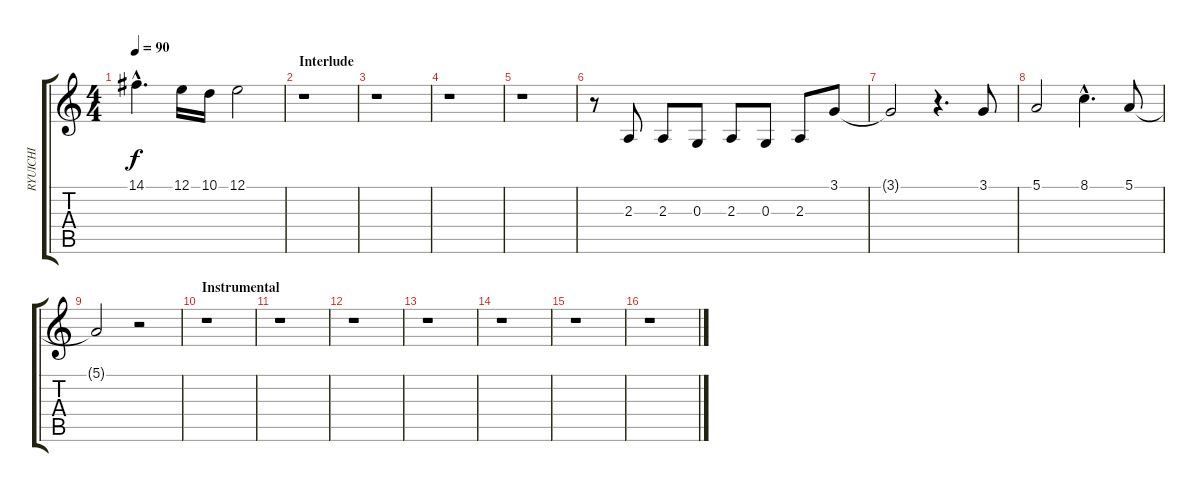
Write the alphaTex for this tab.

\track ("RYUICHI" "RYUICHI") {instrument tenorsax}
\staff {score tabs}
\tuning (E4 B3 G3 D3 A2 E2) {hide}
\ts (4 4)
\tempo 90
\clef g2
\ks c
14.1{hac}.4{d dy f} 12.1.16 10.1.16 12.1.2 |
\section ("" "Interlude")
r.1 |
r.1 |
r.1 |
r.1 |
r.8 2.3.8 2.3.8 0.3.8 2.3.8 0.3.8 2.3.8 3.1.8 |
3.1{t}.2 r.4{d} 3.1.8 |
5.1.2 8.1{hac}.4{d} 5.1.8 |
5.1{t}.2 r.2 |
\section ("" "Instrumental")
r.1 |
r.1 |
r.1 |
r.1 |
r.1 |
r.1 |
r.1
